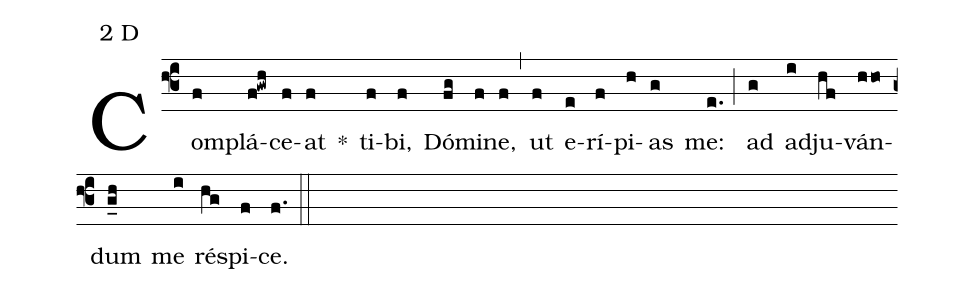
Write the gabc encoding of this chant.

mode:2 D;
%%
(f3) Com(f)plá(f!gwh)ce(f)at(f) *() ti(f)bi,(f) Dó(fg)mi(f)ne,(f) (,) ut(f) e(e)rí(f)pi(h)as(g) me:(e.) (;) ad(g) ad(i)ju(hf)ván(hho)dum(g_h) me(i) ré(hg)spi(f)ce.(f.) (::)
